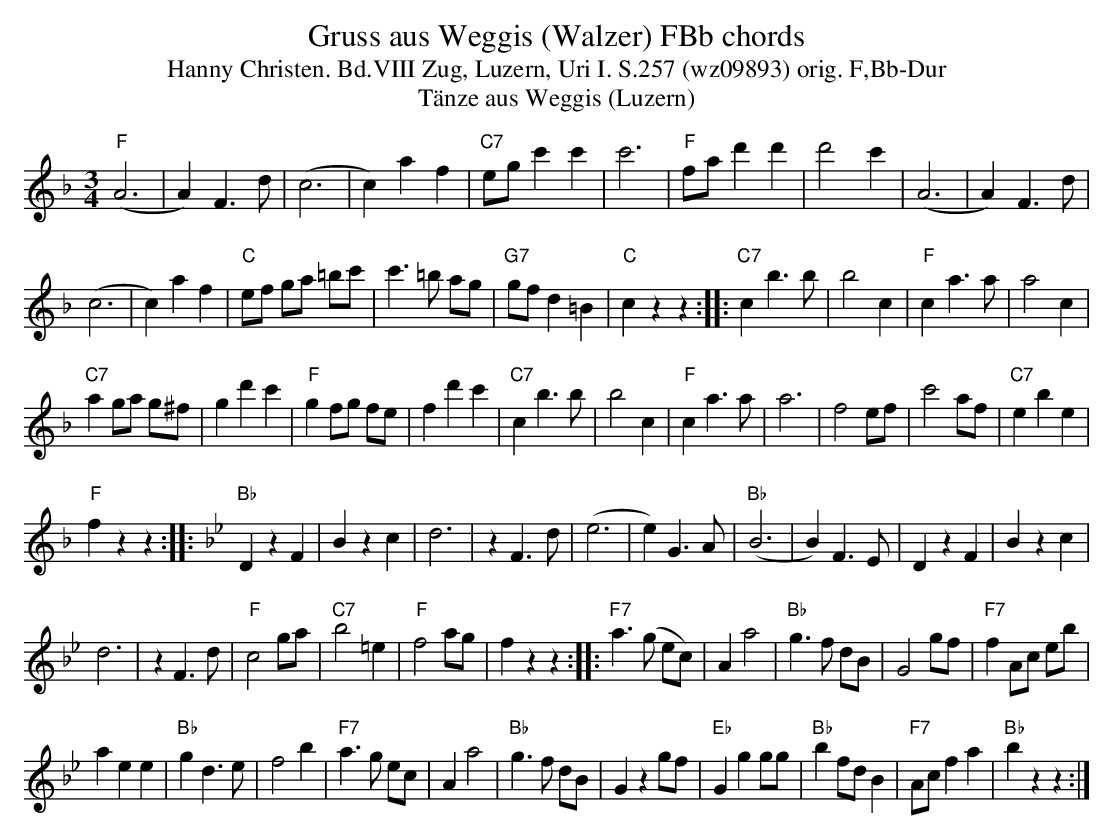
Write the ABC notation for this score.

X:1
T: Gruss aus Weggis (Walzer) FBb chords
T:Hanny Christen. Bd.VIII Zug, Luzern, Uri I. S.257 (wz09893) orig. F,Bb-Dur
T: Tänze aus Weggis (Luzern)
M:3/4
L:1/4
K:F %%MIDI gchordon
"F"(A3 | A) F>d | (c3 | c) af | "C7"e/g/ c'c' | c'3 | "F"f/a/ d'd' | d'2c' | (A3 | A) F>d |
(c3 | c) af | "C"e/f/ g/a/ =b/c'/ | c'>=b a/g/ | "G7"g/f/ d=B | "C"czz :: "C7"cb>b | b2c | "F"ca>a | a2c |
"C7"a g/a/ g/^f/ | gd'c' | "F"g f/g/ f/e/ | fd'c' | "C7"cb>b | b2c | "F"ca>a | a3 | f2 e/f/ | c'2 a/f/ | "C7"ebe |
"F"fzz :: [K:Bb] "Bb"DzF | Bzc | d3 | zF>d | (e3 | e) G>A | "Bb"(B3 | B) F>E | DzF | Bzc |
d3 | zF>d | "F"c2 g/a/ | "C7"b2=e | "F"f2 a/g/ | fzz :: "F7"a>(g e/c/) | Aa2 | "Bb"g>f d/B/ | G2 g/f/ | "F7"f A/c/ e/b/ |
aee | "Bb"gd>e | f2b | "F7"a>g e/c/ | Aa2 | "Bb"g>f d/B/ | Gzg/f/ | "Eb"Gg g/g/ | "Bb"b f/d/ B | "F7"A/c/ fa | "Bb"bzz :|
